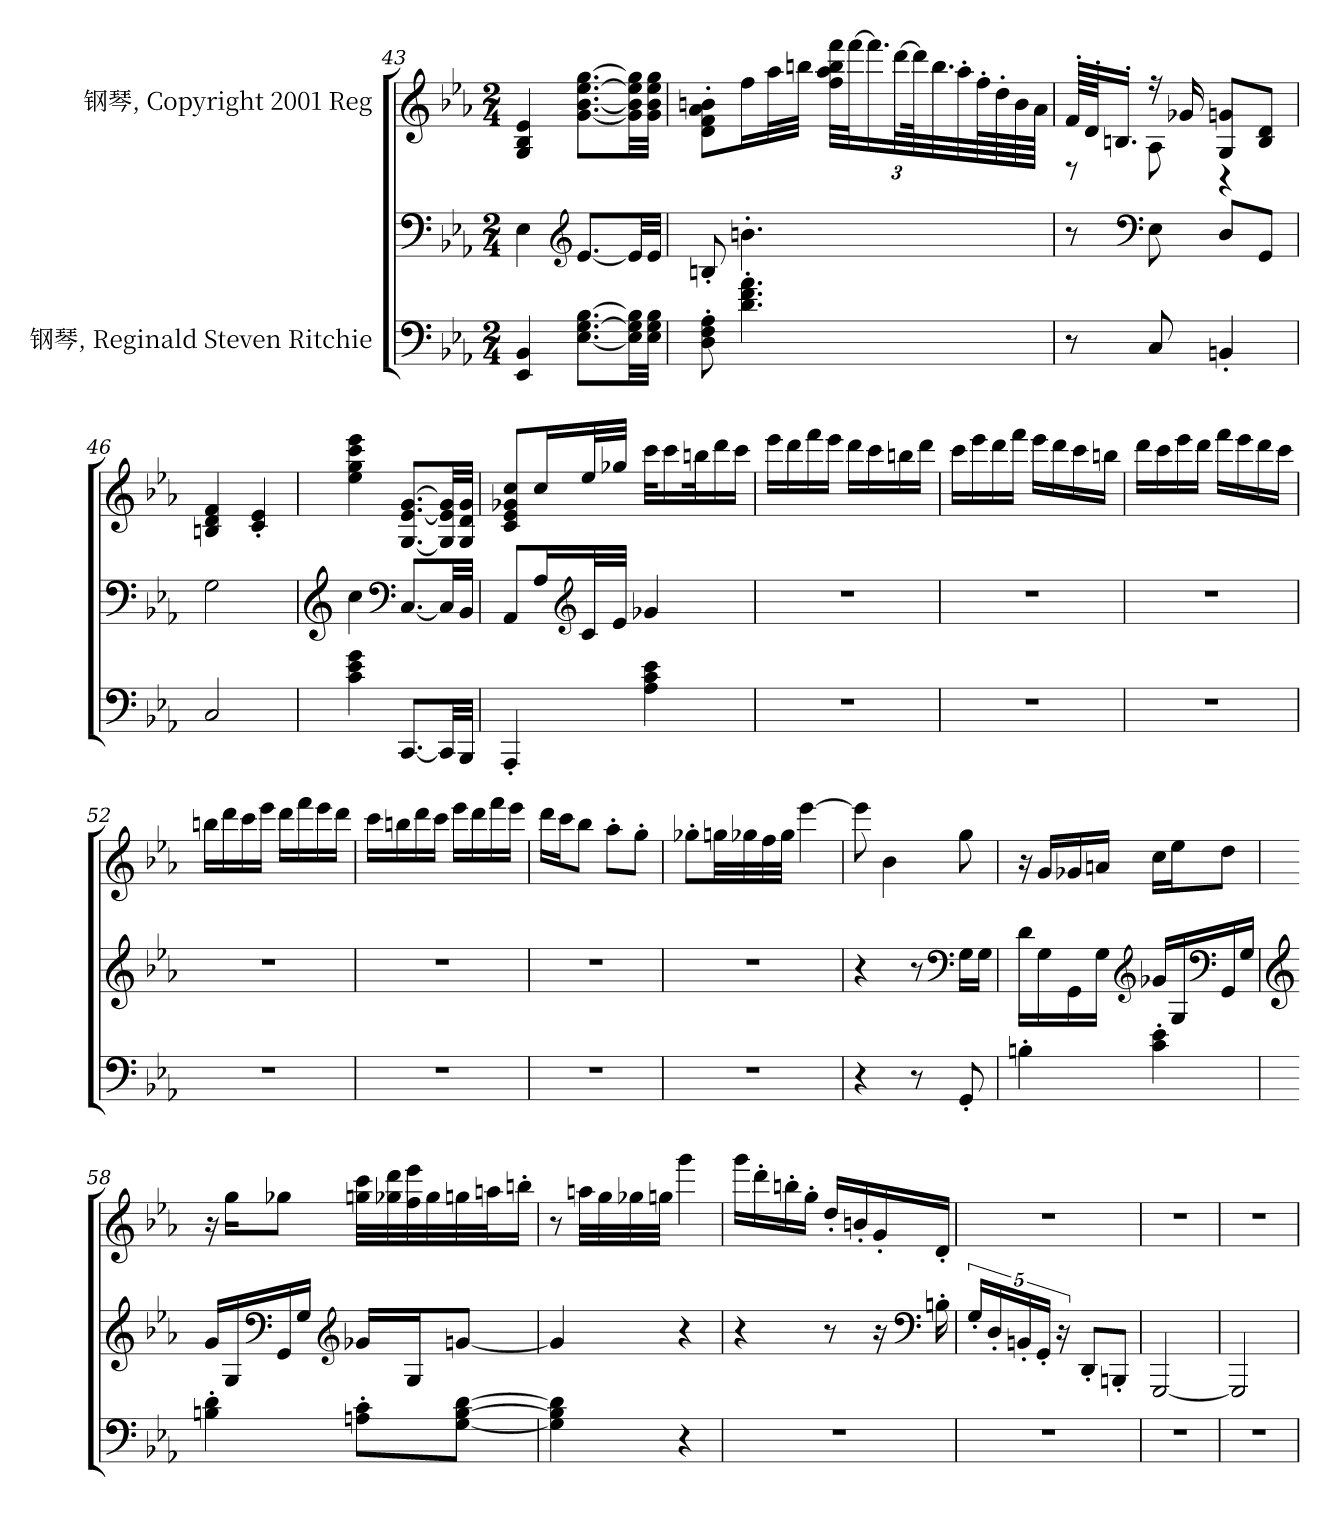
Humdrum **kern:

**kern	**kern	**kern
*part2	*part2	*part1
*staff3	*staff2	*staff1
*I"钢琴, Reginald Steven Ritchie	*	*I"钢琴, Copyright 2001 Reg
*clefF4	*clefF4	*clefG2
*k[b-e-a-]	*k[b-e-a-]	*k[b-e-a-]
*M2/4	*M2/4	*M2/4
=43	=43	=43
4EE-/ 4BB-/	4E-\	4G/ 4B-/ 4e-/
*	*clefG2	*
[8.E-\ [8.G\ [8.B-\L	[8.e-/L	[8.g\ [8.b-\ [8.ee-\ [8.gg\L
32E-\] 32G\] 32B-\]LL	32e-/LL]	32g\] 32b-\] 32ee-\] 32gg\]LL
32E-\ 32G\ 32B-\JJJ	32e-/JJJ	32g\ 32b-\ 32ee-\ 32gg\JJJ
!!LO:LB:g=z
=44	=44	=44
8D\' 8F\' 8A-\'	8Bn'/	8d\' 8f\' 8a-\' 8bn\'L
4.d\' 4.f\' 4.a-\'	4.bn'\	16ff\L
.	.	32aa-\L
.	.	32bbn\JJJ
*	*	*Xbrackettup
.	.	48ff\ 48aa-\ 48bb\ 48fff\LLL
.	.	[48fff\J
.	.	24.fff\]
.	.	[48ddd\L
.	.	96ddd\K]
.	.	48.bb\
.	.	48aa-'\
.	.	64ff'\L
.	.	64dd'\
.	.	64b\
.	.	64a-\JJJJ
=45	=45	=45
*	*	*^
8r	8r	64f'/LLLL	8r
.	.	64d'/JJ	.
.	.	16.Bn'/JJ	.
*	*clefF4	*	*
8C/	8E-\	16r	8A-\
.	.	16g-X/	.
4BBn'/	8D/L	8G/ 8gn/L	4r
.	8GG/J	8B/ 8d/J	.
*	*	*v	*v
=46	=46	=46
2C/	2G\	4Bn/ 4d/ 4f/
.	.	4c/' 4e-/'
!!LO:LB:g=z
=47	=47	=47
*	*clefG2	*
4c\ 4e-\ 4g\	4cc\	4ee-\ 4gg\ 4ccc\ 4eee-\
*	*clefF4	*
[8.CC/L	[8.C/L	[8.G/ [8.e-/ [8.g/L
32CC/LL]	32C/LL]	32G/] 32e-/] 32g/]LL
32BBB-/JJJ	32BB-/JJJ	32G/ 32d/ 32g/JJJ
=48	=48	=48
4AAA-'/	8AA-/L	8c/ 8e-/ 8g-X/ 8cc/L
.	16A-/L	16cc/L
*	*clefG2	*
.	32c/L	32ee-/L
.	32e-/JJJ	32gg-X/JJJ
4A-\ 4c\ 4e-\	4g-X/	32ccc\KLL
.	.	16ccc\
.	.	32bbn\K
.	.	16ddd\
.	.	16ccc\JJ
=49	=49	=49
2r	2r	16eee-\LL
.	.	16ddd\
.	.	16fff\
.	.	16eee-\JJ
.	.	16ddd\LL
.	.	16ccc\
.	.	16bbn\
.	.	16ddd\JJ
!!LO:LB:g=z
=50	=50	=50
2r	2r	16ccc\LL
.	.	16eee-\
.	.	16ddd\
.	.	16fff\JJ
.	.	16eee-\LL
.	.	16ddd\
.	.	16ccc\
.	.	16bbn\JJ
=51	=51	=51
2r	2r	16ddd\LL
.	.	16ccc\
.	.	16eee-\
.	.	16ddd\JJ
.	.	16fff\LL
.	.	16eee-\
.	.	16ddd\
.	.	16ccc\JJ
=52	=52	=52
2r	2r	16bbn\LL
.	.	16ddd\
.	.	16ccc\
.	.	16eee-\JJ
.	.	16ddd\LL
.	.	16fff\
.	.	16eee-\
.	.	16ddd\JJ
!!LO:PB:g=z
=53	=53	=53
2r	2r	16ccc\LL
.	.	16bbn\
.	.	16ddd\
.	.	16ccc\JJ
.	.	16eee-\LL
.	.	16ddd\
.	.	16fff\
.	.	16eee-\JJ
=54	=54	=54
2r	2r	16ddd\LL
.	.	16ccc\J
.	.	8bb-\J
.	.	8aa-'\L
.	.	8gg'\J
=55	=55	=55
2r	2r	8gg-X'\L
.	.	32ggn\LL
.	.	32gg-X\
.	.	32ff\
.	.	32gg-\JJJ
.	.	[4eee-\
=56	=56	=56
4r	4r	8eee-\]
.	.	4b-\
8r	8r	.
*	*clefF4	*
8GG'/	16G\LL	8gg\
.	16G\JJ	.
!!LO:LB:g=z
=57	=57	=57
4Bn'\	16d\LL	16r
.	16G\	16g/LL
.	16GG\	16g-X/
.	16G\JJ	16an/JJ
*	*clefG2	*
4c\' 4e-\'	16g-X/LL	16cc\LL
.	16G/	16ee-\J
*	*clefF4	*
.	16GG/	8dd\J
.	16G/JJ	.
=58	=58	=58
*	*clefG2	*
4Bn\' 4d\'	16g/LL	16r
.	16G/	16gg\KL
*	*clefF4	*
.	16GG/	8gg-X\J
.	16G/JJ	.
*	*clefG2	*
8An\' 8c\'L	16g-X/LL	32ggn\ 32ccc\LLL
.	.	32gg-X\ 32ddd\
.	16G/J	32ff\ 32eee-\
.	.	32gg-\
[8G\ [8B\ [8d\J	[8gn/J	32ggn\
.	.	32aan\J
.	.	16bbn'\JJ
!!LO:LB:g=z
=59	=59	=59
4G\] 4B\] 4d\]	4g/]	8r
.	.	32aan\LLL
.	.	32gg\
.	.	32gg-X\
.	.	32ggn\JJJ
4r	4r	4ggg\
=60	=60	=60
2r	4r	16ggg\LL
.	.	16ddd'\
.	.	16bbn'\
.	.	16gg'\JJ
.	8r	16dd'/LL
.	.	16bn'/
.	16r	16g'/
*	*clefF4	*
.	16Bn'\	16d'/JJ
=61	=61	=61
2r	20G'/LL	2r
.	20D'/	.
.	20BBn'/	.
.	20GG'/JJ	.
.	20r	.
.	8DD'/L	.
.	8BBBn'/J	.
=62	=62	=62
2r	[2GGG/	2r
=63	=63	=63
2r	2GGG/]	2r
=	=	=
*-	*-	*-
